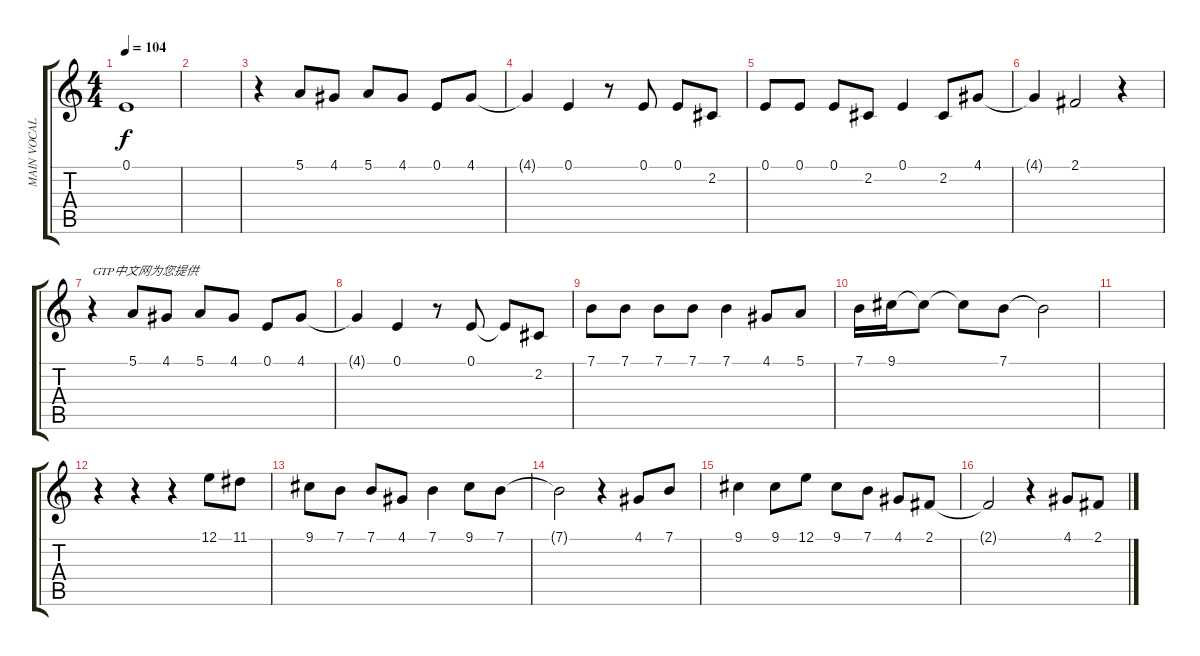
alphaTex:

\track ("MAIN VOCAL" "MAIN VOCAL") {instrument lead1square}
\staff {score tabs}
\tuning (E4 B3 G3 D3 A2 E2) {hide}
\ts (4 4)
\tempo 104
\clef g2
\ks c
0.1.1{dy f} |
|
r.4 5.1.8 4.1.8 5.1.8 4.1.8 0.1.8 4.1.8 |
4.1{t}.4 0.1.4 r.8 0.1.8 0.1.8 2.2.8 |
0.1.8 0.1.8 0.1.8 2.2.8 0.1.4 2.2.8 4.1.8 |
4.1{t}.4 2.1.2 r.4 |
r.4{txt "GTP中文网为您提供"} 5.1.8 4.1.8 5.1.8 4.1.8 0.1.8 4.1.8 |
4.1{t}.4 0.1.4 r.8 0.1.8 0.1{t}.8 2.2.8 |
7.1.8 7.1.8 7.1.8 7.1.8 7.1.4 4.1.8 5.1.8 |
7.1.16 9.1.16 9.1{t}.8 9.1{t}.8 7.1.8 7.1{t}.2 |
|
r.4 r.4 r.4 12.1.8 11.1.8 |
9.1.8 7.1.8 7.1.8 4.1.8 7.1.4 9.1.8 7.1.8 |
7.1{t}.2 r.4 4.1.8 7.1.8 |
9.1.4 9.1.8 12.1.8 9.1.8 7.1.8 4.1.8 2.1.8 |
2.1{t}.2 r.4 4.1.8 2.1.8
